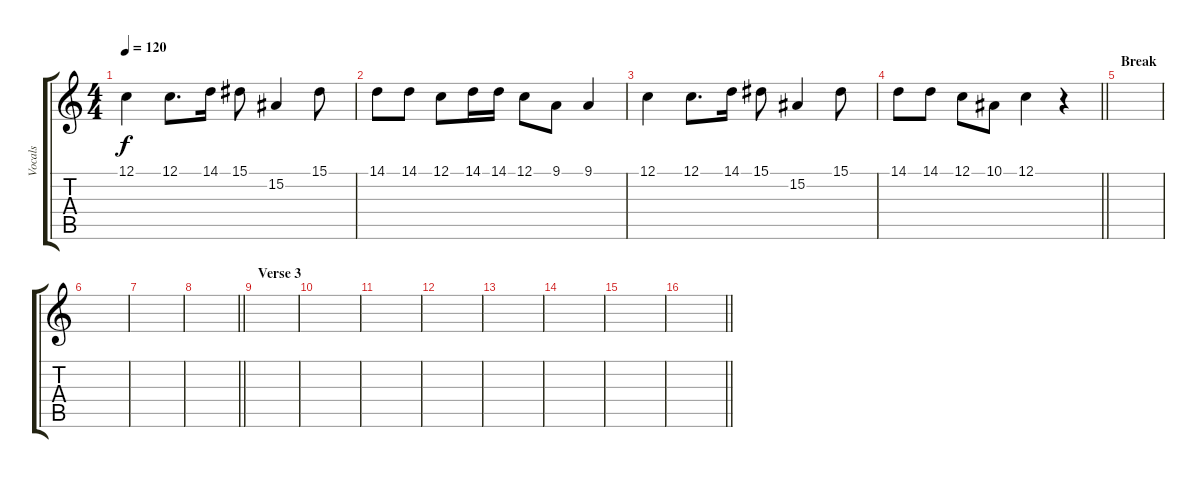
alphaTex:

\track ("Vocals" "Vocals") {instrument lead2sawtooth}
\staff {score tabs}
\tuning (C4 G3 Eb3 Bb2 F2 C2) {hide}
\ts (4 4)
\tempo 120
\clef g2
\ks c
12.1.4{dy f} 12.1.8{d} 14.1.16 15.1.8 15.2.4 15.1.8 |
14.1.8 14.1.8 12.1.8 14.1.16 14.1.16 12.1.8 9.1.8 9.1.4 |
12.1.4 12.1.8{d} 14.1.16 15.1.8 15.2.4 15.1.8 |
\barLineRight lightlight
14.1.8 14.1.8 12.1.8 10.1.8 12.1.4 r.4 |
\section ("" "Break")
|
|
|
\barLineRight lightlight
|
\section ("" "Verse 3")
|
|
|
|
|
|
|
\barLineRight lightlight
